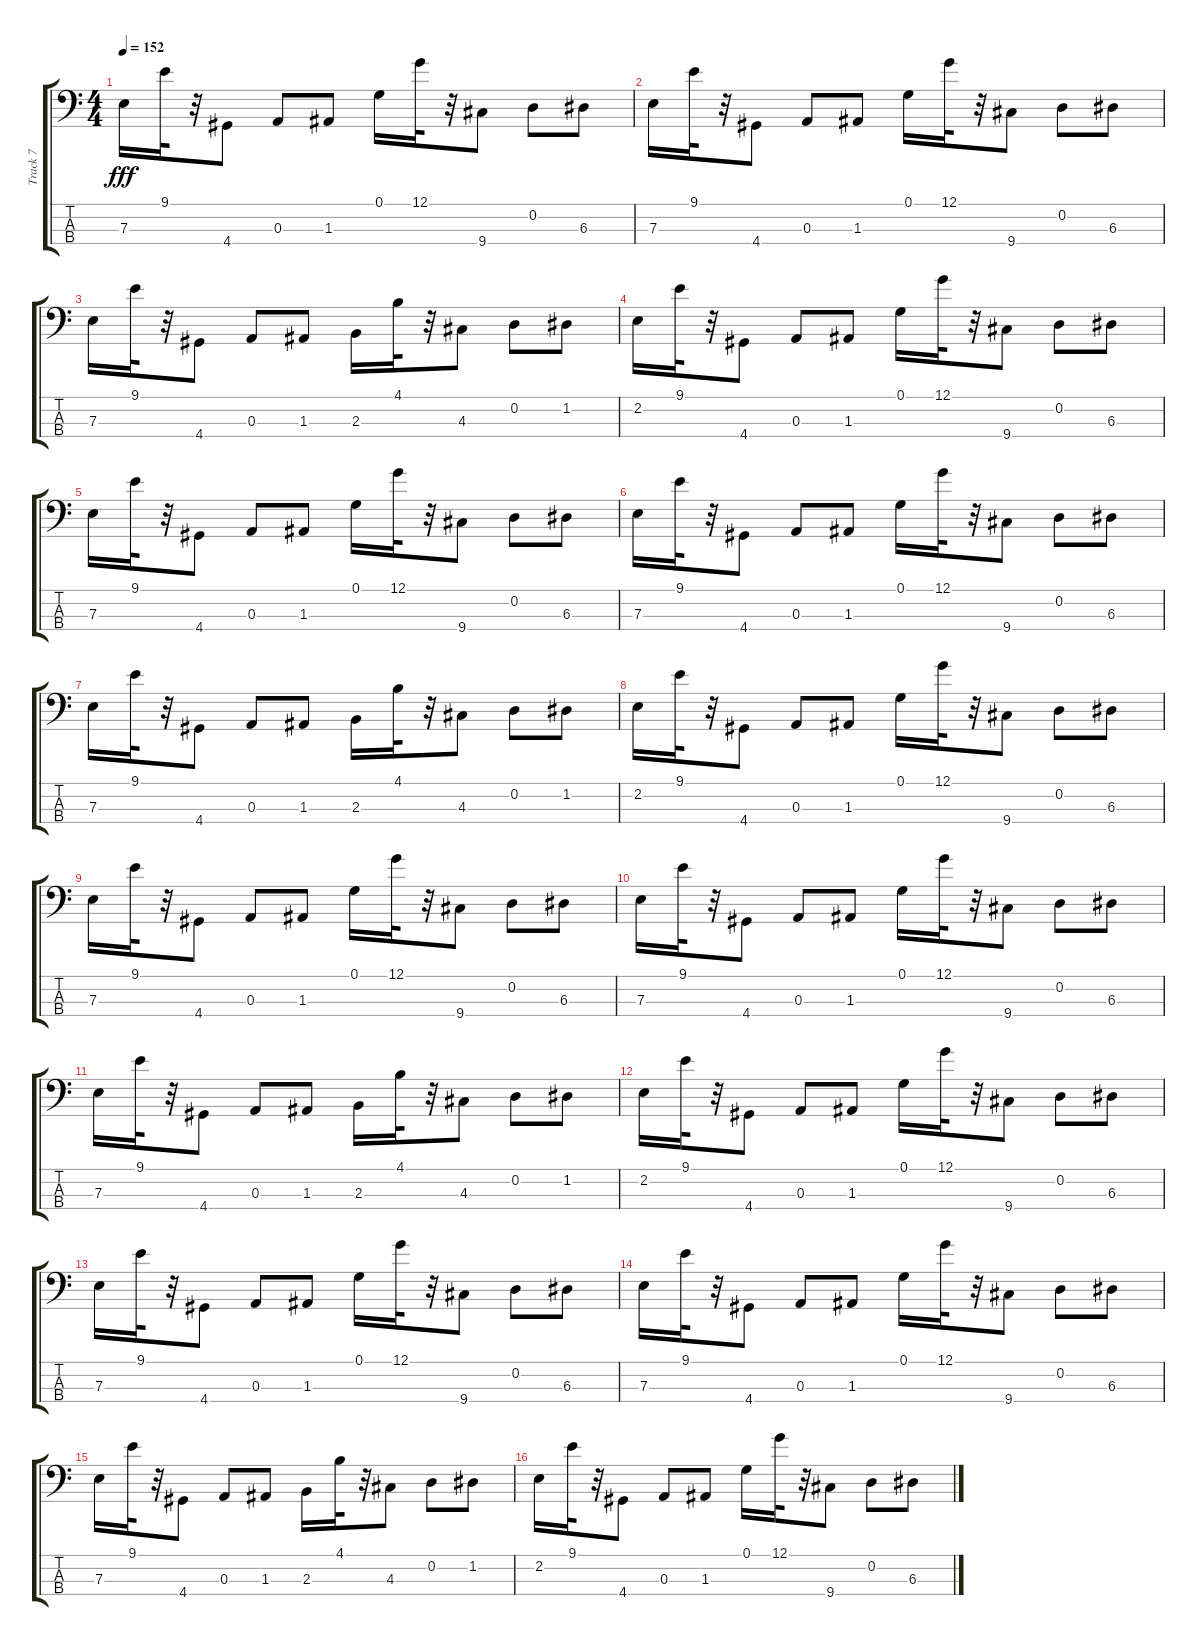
\track ("Track 7" "Track 7") {instrument slapbass1}
\staff {score tabs}
\tuning (G2 D2 A1 E1) {hide}
\ts (4 4)
\tempo 152
\clef f4
\ks c
7.3.16{dy fff} 9.1.32 r.32 4.4.8 0.3.8 1.3.8 0.1.16 12.1.32 r.32 9.4.8 0.2.8 6.3.8 |
7.3.16 9.1.32 r.32 4.4.8 0.3.8 1.3.8 0.1.16 12.1.32 r.32 9.4.8 0.2.8 6.3.8 |
7.3.16 9.1.32 r.32 4.4.8 0.3.8 1.3.8 2.3.16 4.1.32 r.32 4.3.8 0.2.8 1.2.8 |
2.2.16 9.1.32 r.32 4.4.8 0.3.8 1.3.8 0.1.16 12.1.32 r.32 9.4.8 0.2.8 6.3.8 |
7.3.16 9.1.32 r.32 4.4.8 0.3.8 1.3.8 0.1.16 12.1.32 r.32 9.4.8 0.2.8 6.3.8 |
7.3.16 9.1.32 r.32 4.4.8 0.3.8 1.3.8 0.1.16 12.1.32 r.32 9.4.8 0.2.8 6.3.8 |
7.3.16 9.1.32 r.32 4.4.8 0.3.8 1.3.8 2.3.16 4.1.32 r.32 4.3.8 0.2.8 1.2.8 |
2.2.16 9.1.32 r.32 4.4.8 0.3.8 1.3.8 0.1.16 12.1.32 r.32 9.4.8 0.2.8 6.3.8 |
7.3.16 9.1.32 r.32 4.4.8 0.3.8 1.3.8 0.1.16 12.1.32 r.32 9.4.8 0.2.8 6.3.8 |
7.3.16 9.1.32 r.32 4.4.8 0.3.8 1.3.8 0.1.16 12.1.32 r.32 9.4.8 0.2.8 6.3.8 |
7.3.16 9.1.32 r.32 4.4.8 0.3.8 1.3.8 2.3.16 4.1.32 r.32 4.3.8 0.2.8 1.2.8 |
2.2.16 9.1.32 r.32 4.4.8 0.3.8 1.3.8 0.1.16 12.1.32 r.32 9.4.8 0.2.8 6.3.8 |
7.3.16 9.1.32 r.32 4.4.8 0.3.8 1.3.8 0.1.16 12.1.32 r.32 9.4.8 0.2.8 6.3.8 |
7.3.16 9.1.32 r.32 4.4.8 0.3.8 1.3.8 0.1.16 12.1.32 r.32 9.4.8 0.2.8 6.3.8 |
7.3.16 9.1.32 r.32 4.4.8 0.3.8 1.3.8 2.3.16 4.1.32 r.32 4.3.8 0.2.8 1.2.8 |
2.2.16 9.1.32 r.32 4.4.8 0.3.8 1.3.8 0.1.16 12.1.32 r.32 9.4.8 0.2.8 6.3.8
